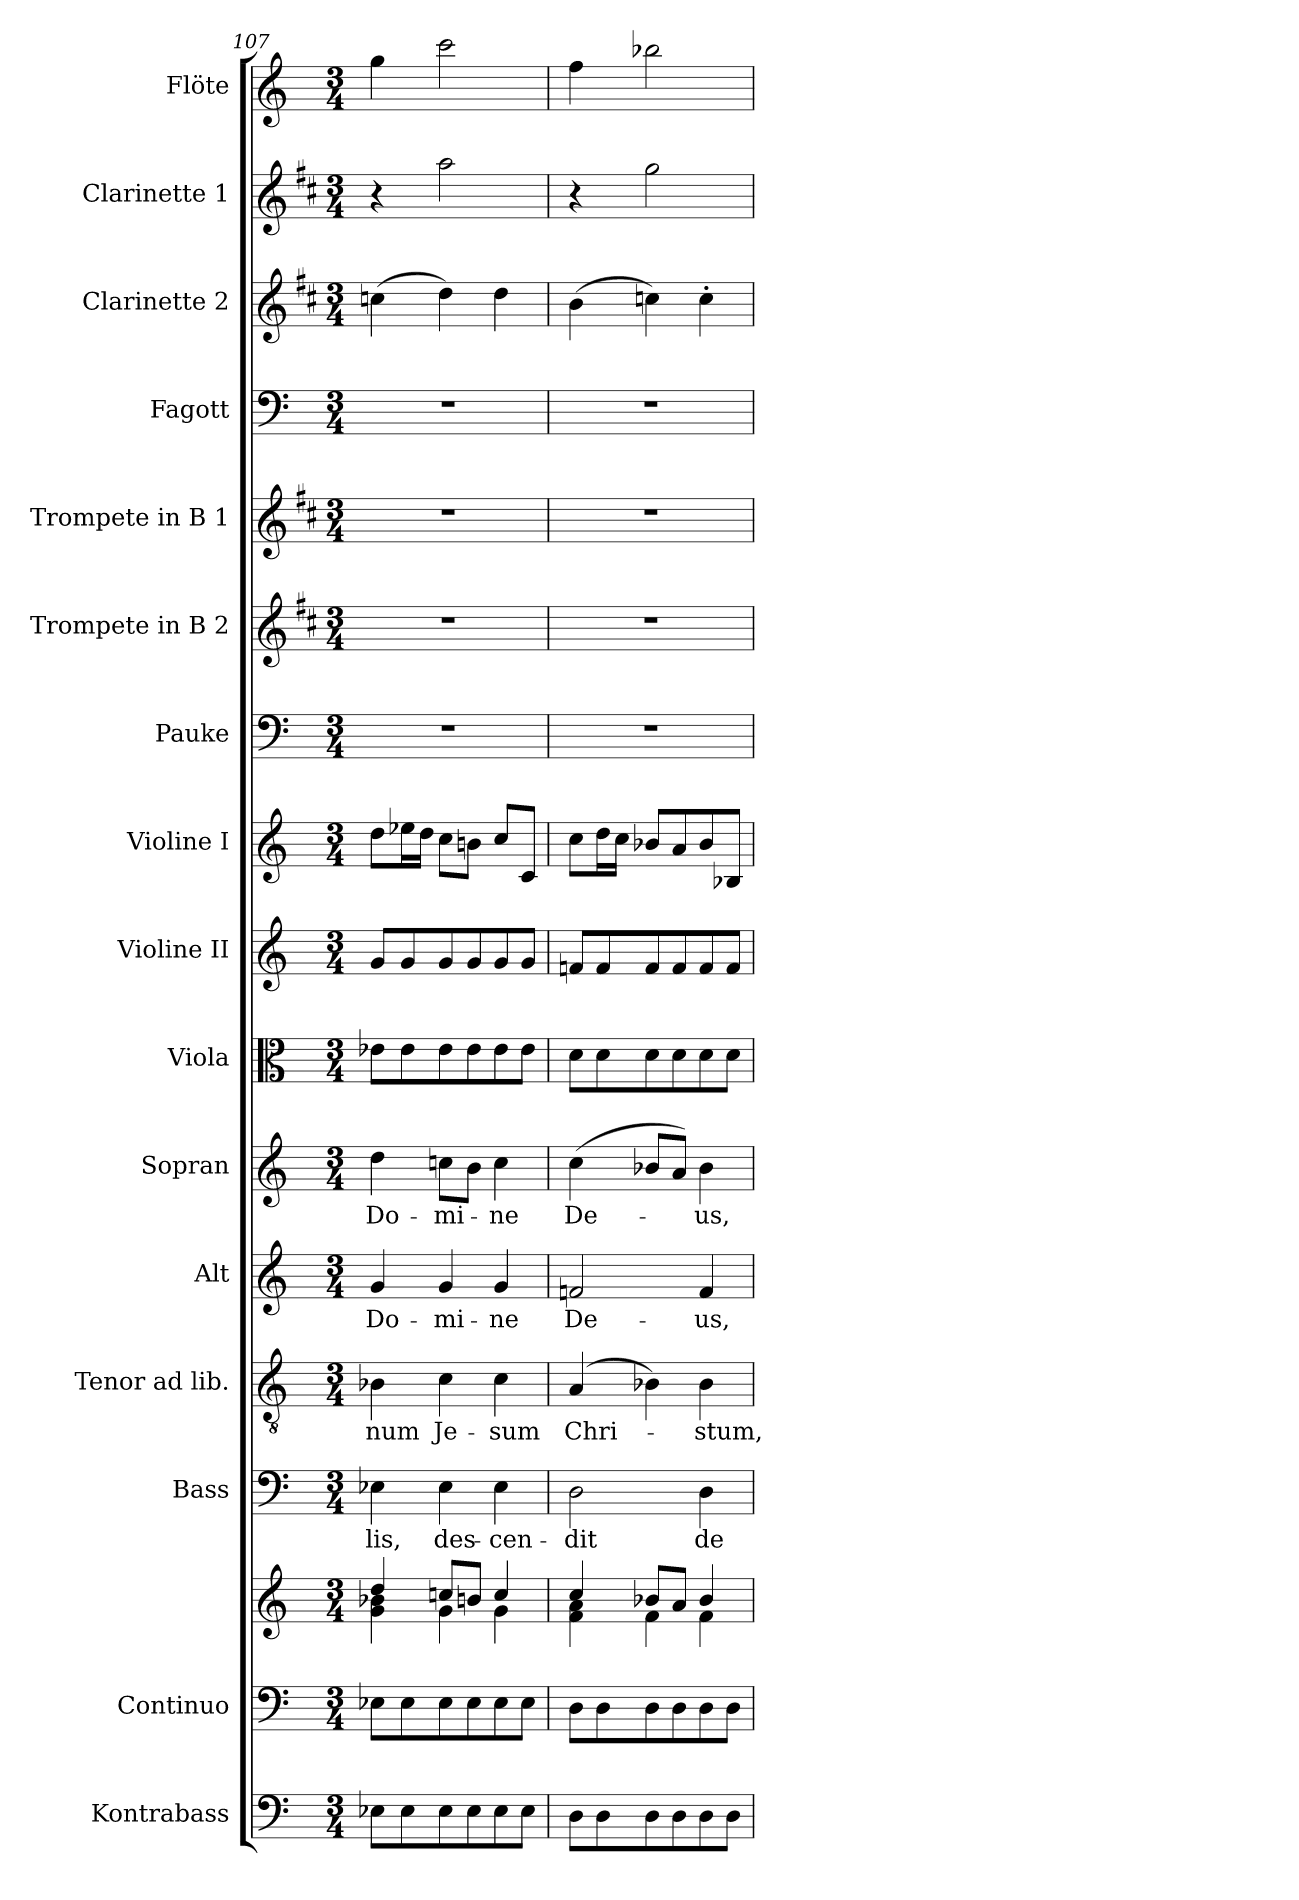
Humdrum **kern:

**kern	**kern	**kern	**kern	**text	**kern	**text	**kern	**text	**kern	**text	**kern	**kern	**kern	**kern	**kern	**kern	**kern	**kern	**kern	**kern
*part16	*part15	*part15	*part14	*part14	*part13	*part13	*part12	*part12	*part11	*part11	*part10	*part9	*part8	*part7	*part6	*part5	*part4	*part3	*part2	*part1
*staff17	*staff16	*staff15	*staff14	*staff14	*staff13	*staff13	*staff12	*staff12	*staff11	*staff11	*staff10	*staff9	*staff8	*staff7	*staff6	*staff5	*staff4	*staff3	*staff2	*staff1
*I"Kontrabass	*I"Continuo	*	*I"Bass	*	*I"Tenor ad lib.	*	*I"Alt	*	*I"Sopran	*	*I"Viola	*I"Violine II	*I"Violine I	*I"Pauke	*I"Trompete in B 2	*I"Trompete in B 1	*I"Fagott	*I"Clarinette 2	*I"Clarinette 1	*I"Flöte
*I'Kb.	*I'cont.	*	*I'B	*	*I'T	*	*I'A	*	*I'S	*	*I'Vla.	*I'Vl. II	*I'Vl. I	*I'Pk.	*	*	*I'Fg.	*I'Cl. 2	*I'Cl. 1	*I'Fl.
*clefF4	*clefF4	*clefG2	*clefF4	*	*clefGv2	*	*clefG2	*	*clefG2	*	*clefC3	*clefG2	*clefG2	*clefF4	*clefG2	*clefG2	*clefF4	*clefG2	*clefG2	*clefG2
*ITrd7c12	*	*	*	*	*	*	*	*	*	*	*	*	*	*	*ITrd1c2	*ITrd1c2	*	*ITrd1c2	*ITrd1c2	*
*k[]	*k[]	*k[]	*k[]	*	*k[]	*	*k[]	*	*k[]	*	*k[]	*k[]	*k[]	*k[]	*k[]	*k[]	*k[]	*k[]	*k[]	*k[]
*C:	*C:	*C:	*C:	*	*C:	*	*C:	*	*C:	*	*C:	*C:	*C:	*C:	*C:	*C:	*C:	*C:	*C:	*C:
*M3/4	*M3/4	*M3/4	*M3/4	*	*M3/4	*	*M3/4	*	*M3/4	*	*M3/4	*M3/4	*M3/4	*M3/4	*M3/4	*M3/4	*M3/4	*M3/4	*M3/4	*M3/4
=107	=107	=107	=107	=107	=107	=107	=107	=107	=107	=107	=107	=107	=107	=107	=107	=107	=107	=107	=107	=107
*	*	*^	*	*	*	*	*	*	*	*	*	*	*	*	*	*	*	*	*	*
!	!	!	!	!	!LO:LY:b	!	!LO:LY:b	!	!LO:LY:b	!	!LO:LY:b	!	!	!	!	!	!	!	!	!	!
8EE-X\L	8E-X\L	4dd/	4g\ 4b-X\	4E-X\	-lis,	4B-X\	-num	4g/	Do-	4dd\	Do-	8e-X\L	8g/L	8dd\L	2.r	2.r	2.r	2.r	(>4b-X\	4r	4gg\
8EE-\	8E-\	.	.	.	.	.	.	.	.	.	.	8e-\	8g/	16ee-X\L	.	.	.	.	.	.	.
.	.	.	.	.	.	.	.	.	.	.	.	.	.	16dd\JJ	.	.	.	.	.	.	.
!	!	!	!	!	!LO:LY:b	!	!LO:LY:b	!	!LO:LY:b	!	!LO:LY:b	!	!	!	!	!	!	!	!	!	!
8EE-\	8E-\	8ccn/L	4g\	4E-\	des-	4c\	Je-	4g/	-mi-	8ccn\L	-mi-	8e-\	8g/	8cc\L	.	.	.	.	4cc\)	2gg\	2ccc\
8EE-\	8E-\	8b/J	.	.	.	.	.	.	.	8b\J	.	8e-\	8g/	8bn\J	.	.	.	.	.	.	.
!	!	!	!	!	!LO:LY:b	!	!LO:LY:b	!	!LO:LY:b	!	!LO:LY:b	!	!	!	!	!	!	!	!	!	!
8EE-\	8E-\	4cc/	4g\	4E-\	-cen-	4c\	-sum	4g/	-ne	4cc\	-ne	8e-\	8g/	8cc/L	.	.	.	.	4cc\	.	.
8EE-\J	8E-\J	.	.	.	.	.	.	.	.	.	.	8e-\J	8g/J	8c/J	.	.	.	.	.	.	.
=108	=108	=108	=108	=108	=108	=108	=108	=108	=108	=108	=108	=108	=108	=108	=108	=108	=108	=108	=108	=108	=108
!	!	!	!	!	!LO:LY:b	!	!LO:LY:b	!	!LO:LY:b	!	!LO:LY:b	!	!	!	!	!	!	!	!	!	!
8DD\L	8D\L	4cc/	4f\ 4a\	2D\	-dit	(4A/	Chri-	2fn/	De-	(>4cc\	De-	8d\L	8fn/L	8cc\L	2.r	2.r	2.r	2.r	(>4a\	4r	4ff\
8DD\	8D\	.	.	.	.	.	.	.	.	.	.	8d\	8f/	16dd\L	.	.	.	.	.	.	.
.	.	.	.	.	.	.	.	.	.	.	.	.	.	16cc\JJ	.	.	.	.	.	.	.
8DD\	8D\	8b-X/L	4f\	.	.	4B-X\)	.	.	.	8b-X/L	.	8d\	8f/	8b-X/L	.	.	.	.	4b-X\)	2ff\	2bb-X\
8DD\	8D\	8a/J	.	.	.	.	.	.	.	8a/J)	.	8d\	8f/	8a/	.	.	.	.	.	.	.
!	!	!	!	!	!LO:LY:b	!	!LO:LY:b	!	!LO:LY:b	!	!LO:LY:b	!	!	!	!	!	!	!	!	!	!
8DD\	8D\	4b-/	4f\	4D\	de	4B-\	-stum,	4f/	-us,	4b-\	-us,	8d\	8f/	8b-/	.	.	.	.	4b-'>\	.	.
8DD\J	8D\J	.	.	.	.	.	.	.	.	.	.	8d\J	8f/J	8B-X/J	.	.	.	.	.	.	.
*	*	*v	*v	*	*	*	*	*	*	*	*	*	*	*	*	*	*	*	*	*	*
=	=	=	=	=	=	=	=	=	=	=	=	=	=	=	=	=	=	=	=	=
*-	*-	*-	*-	*-	*-	*-	*-	*-	*-	*-	*-	*-	*-	*-	*-	*-	*-	*-	*-	*-
